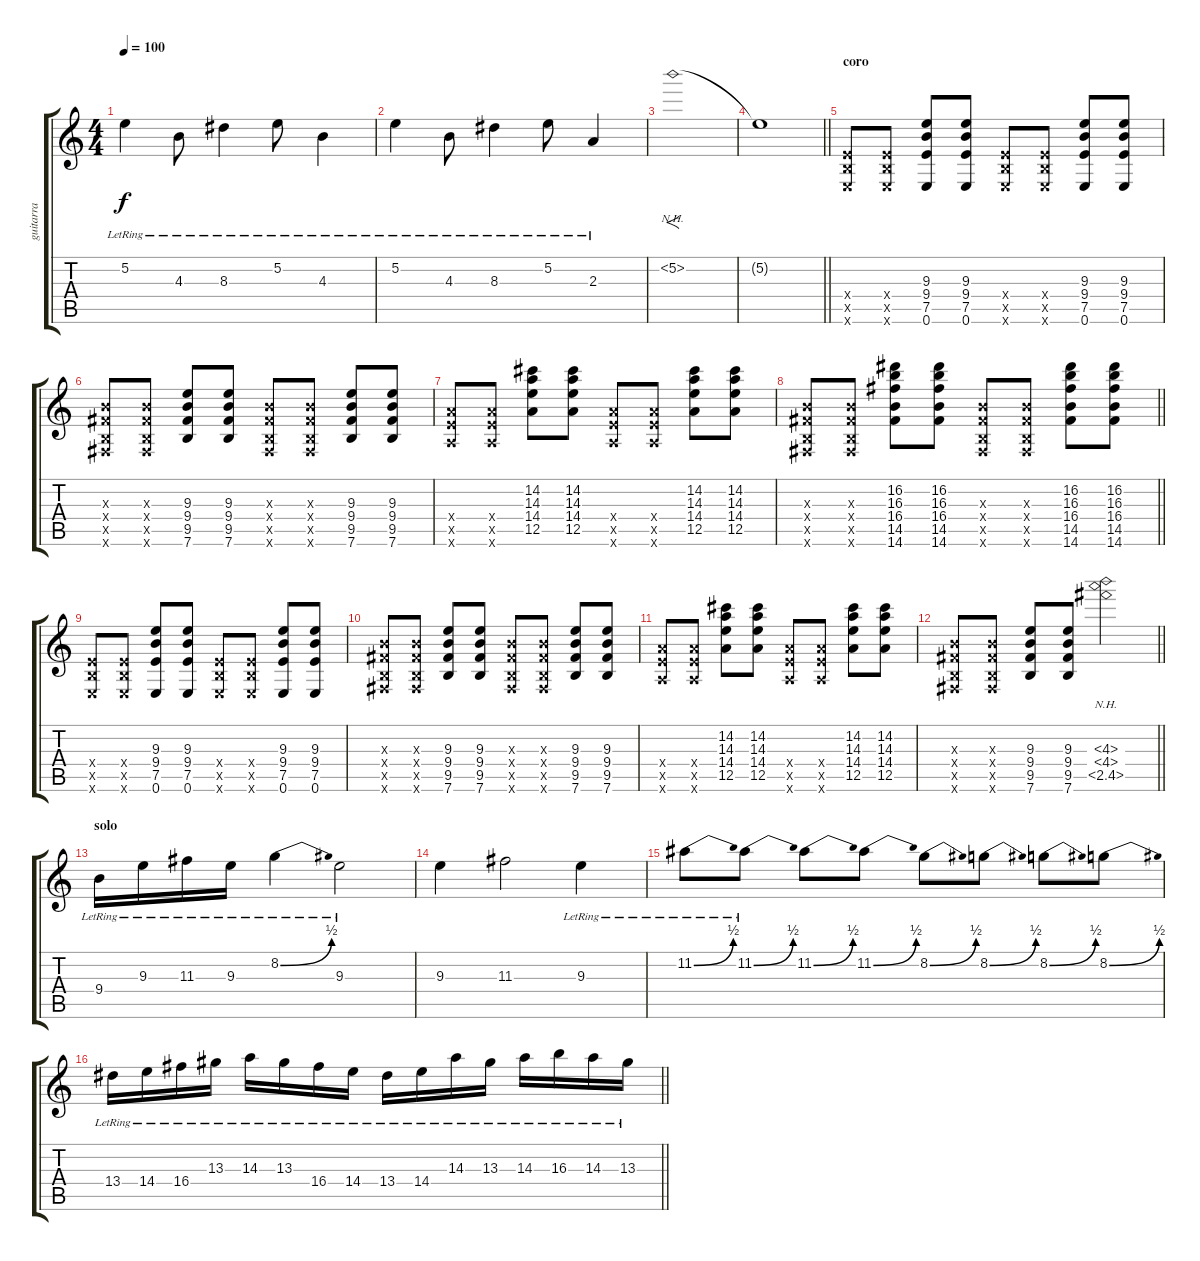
\track ("guitarra" "guitarra") {instrument overdrivenguitar}
\staff {score tabs}
\tuning (E4 B3 G3 D3 A2 E2) {hide}
\ts (4 4)
\tempo 100
\clef g2
\ks c
5.2{lr}.4{dy f} 4.3{lr}.8 8.3{lr}.4 5.2{lr}.8 4.3{lr}.4 |
5.2{lr}.4 4.3{lr}.8 8.3{lr}.4 5.2{lr}.8 2.3{lr}.4 |
5.2{nh}.1{f} |
\barLineRight lightlight
5.2{t}.1 |
\section ("" "coro")
(2.4{x} 2.5{x} 0.6{x}).8{volume 12 instrument overdrivenguitar} (2.4{x} 2.5{x} 0.6{x}).8 (9.3 9.4 7.5 0.6).8 (9.3 9.4 7.5 0.6).8 (2.4{x} 2.5{x} 0.6{x}).8 (2.4{x} 2.5{x} 0.6{x}).8 (9.3 9.4 7.5 0.6).8 (9.3 9.4 7.5 0.6).8 |
(4.3{x} 4.4{x} 2.5{x} 2.6{x}).8 (4.3{x} 4.4{x} 2.5{x} 2.6{x}).8 (9.3 9.4 9.5 7.6).8 (9.3 9.4 9.5 7.6).8 (4.3{x} 4.4{x} 2.5{x} 2.6{x}).8 (4.3{x} 4.4{x} 2.5{x} 2.6{x}).8 (9.3 9.4 9.5 7.6).8 (9.3 9.4 9.5 7.6).8 |
(7.4{x} 7.5{x} 5.6{x}).8 (7.4{x} 7.5{x} 5.6{x}).8 (14.2 14.3 14.4 12.5).8 (14.2 14.3 14.4 12.5).8 (7.4{x} 7.5{x} 5.6{x}).8 (7.4{x} 7.5{x} 5.6{x}).8 (14.2 14.3 14.4 12.5).8 (14.2 14.3 14.4 12.5).8 |
\barLineRight lightlight
(4.3{x} 4.4{x} 2.5{x} 2.6{x}).8 (4.3{x} 4.4{x} 2.5{x} 2.6{x}).8 (16.2 16.3 16.4 14.5 14.6).8 (16.2 16.3 16.4 14.5 14.6).8 (4.3{x} 4.4{x} 2.5{x} 2.6{x}).8 (4.3{x} 4.4{x} 2.5{x} 2.6{x}).8 (16.2 16.3 16.4 14.5 14.6).8 (16.2 16.3 16.4 14.5 14.6).8 |
(2.4{x} 2.5{x} 0.6{x}).8 (2.4{x} 2.5{x} 0.6{x}).8 (9.3 9.4 7.5 0.6).8 (9.3 9.4 7.5 0.6).8 (2.4{x} 2.5{x} 0.6{x}).8 (2.4{x} 2.5{x} 0.6{x}).8 (9.3 9.4 7.5 0.6).8 (9.3 9.4 7.5 0.6).8 |
(4.3{x} 4.4{x} 2.5{x} 2.6{x}).8 (4.3{x} 4.4{x} 2.5{x} 2.6{x}).8 (9.3 9.4 9.5 7.6).8 (9.3 9.4 9.5 7.6).8 (4.3{x} 4.4{x} 2.5{x} 2.6{x}).8 (4.3{x} 4.4{x} 2.5{x} 2.6{x}).8 (9.3 9.4 9.5 7.6).8 (9.3 9.4 9.5 7.6).8 |
(7.4{x} 7.5{x} 5.6{x}).8 (7.4{x} 7.5{x} 5.6{x}).8 (14.2 14.3 14.4 12.5).8 (14.2 14.3 14.4 12.5).8 (7.4{x} 7.5{x} 5.6{x}).8 (7.4{x} 7.5{x} 5.6{x}).8 (14.2 14.3 14.4 12.5).8 (14.2 14.3 14.4 12.5).8 |
\barLineRight lightlight
(4.3{x} 4.4{x} 2.5{x} 2.6{x}).8 (4.3{x} 4.4{x} 2.5{x} 2.6{x}).8 (9.3 9.4 9.5 7.6).8 (9.3 9.4 9.5 7.6).8 (4.3{nh} 4.4{nh} 2.5{nh}).2 |
\section ("" "solo")
9.4{lr}.16{volume 14 instrument overdrivenguitar} 9.3{lr}.16 11.3{lr}.16 9.3{lr}.16 8.2{be (bend 0 0 60 2) lr}.4 9.3{lr}.2 |
9.3.4 11.3.2 9.3{lr}.4 |
11.2{be (bend 0 0 60 2) lr}.8 11.2{be (bend 0 0 60 2) lr}.8 11.2{be (bend 0 0 60 2)}.8 11.2{be (bend 0 0 60 2)}.8 8.2{be (bend 0 0 60 2)}.8 8.2{be (bend 0 0 60 2)}.8 8.2{be (bend 0 0 60 2)}.8 8.2{be (bend 0 0 60 2)}.8 |
\barLineRight lightlight
13.4{lr}.16 14.4{lr}.16 16.4{lr}.16 13.3{lr}.16 14.3{lr}.16 13.3{lr}.16 16.4{lr}.16 14.4{lr}.16 13.4{lr}.16 14.4{lr}.16 14.3{lr}.16 13.3{lr}.16 14.3{lr}.16 16.3{lr}.16 14.3{lr}.16 13.3{lr}.16
